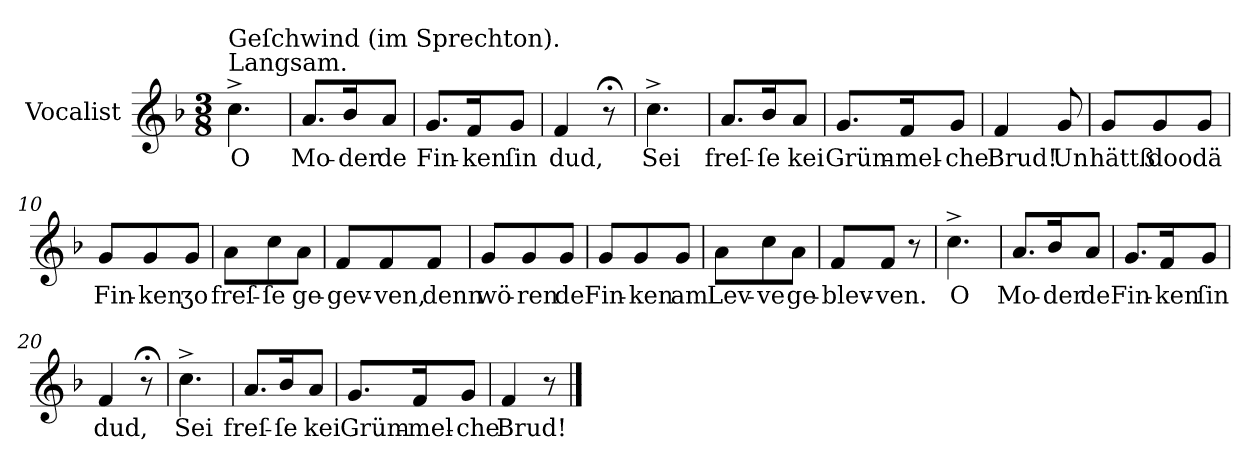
**kern	**text
*part1	*part1
*staff1	*staff1
*I"Vocalist	*
*k[b-]	*
*F:	*
*M3/8	*
=1	=1
!LO:TX:a:t=Langsam.	!
!LO:TX:a:t=Geſchwind (im Sprechton).	!
4.cc^	O
=2	=2
8.aL	Mo-
16b-/K	-der
8aJ	de
=3	=3
8.gL	Fin-
16fK	-ken
8gJ	ſin
=4	=4
4f	dud,
8r;<	.
=5	=5
4.cc^	Sei
=6	=6
8.aL	freſ-
16b-/K	-ſe
8aJ	kei
=7	=7
8.gL	Grüm-
16fK	-mel-
8gJ	-che
=8	=8
4f	Brud!
8g	Un
=9	=9
8gL	hättß
8g	doo
8gJ	dä
=10	=10
8gL	Fin-
8g	-ken
8gJ	ʒo
=11	=11
8aL	freſ-
8cc	-ſe
8aJ	ge-
=12	=12
8fL	-gev-
8f	-ven,
8fJ	denn
=13	=13
8gL	wö-
8g	-ren
8gJ	de
=14	=14
8gL	Fin-
8g	-ken
8gJ	am
=15	=15
8aL	Lev-
8cc	-ve
8aJ	ge-
=16	=16
8fL	-blev-
8fJ	-ven.
8r	.
=17	=17
4.cc^	O
=18	=18
8.aL	Mo-
16b-/K	-der
8aJ	de
=19	=19
8.gL	Fin-
16fK	-ken
8gJ	ſin
=20	=20
4f	dud,
8r;<	.
=21	=21
4.cc^	Sei
=22	=22
8.aL	freſ-
16b-/K	-ſe
8aJ	kei
=23	=23
8.gL	Grüm-
16fK	-mel-
8gJ	-che
=24	=24
4f	Brud!
8r	.
==	==
*-	*-
